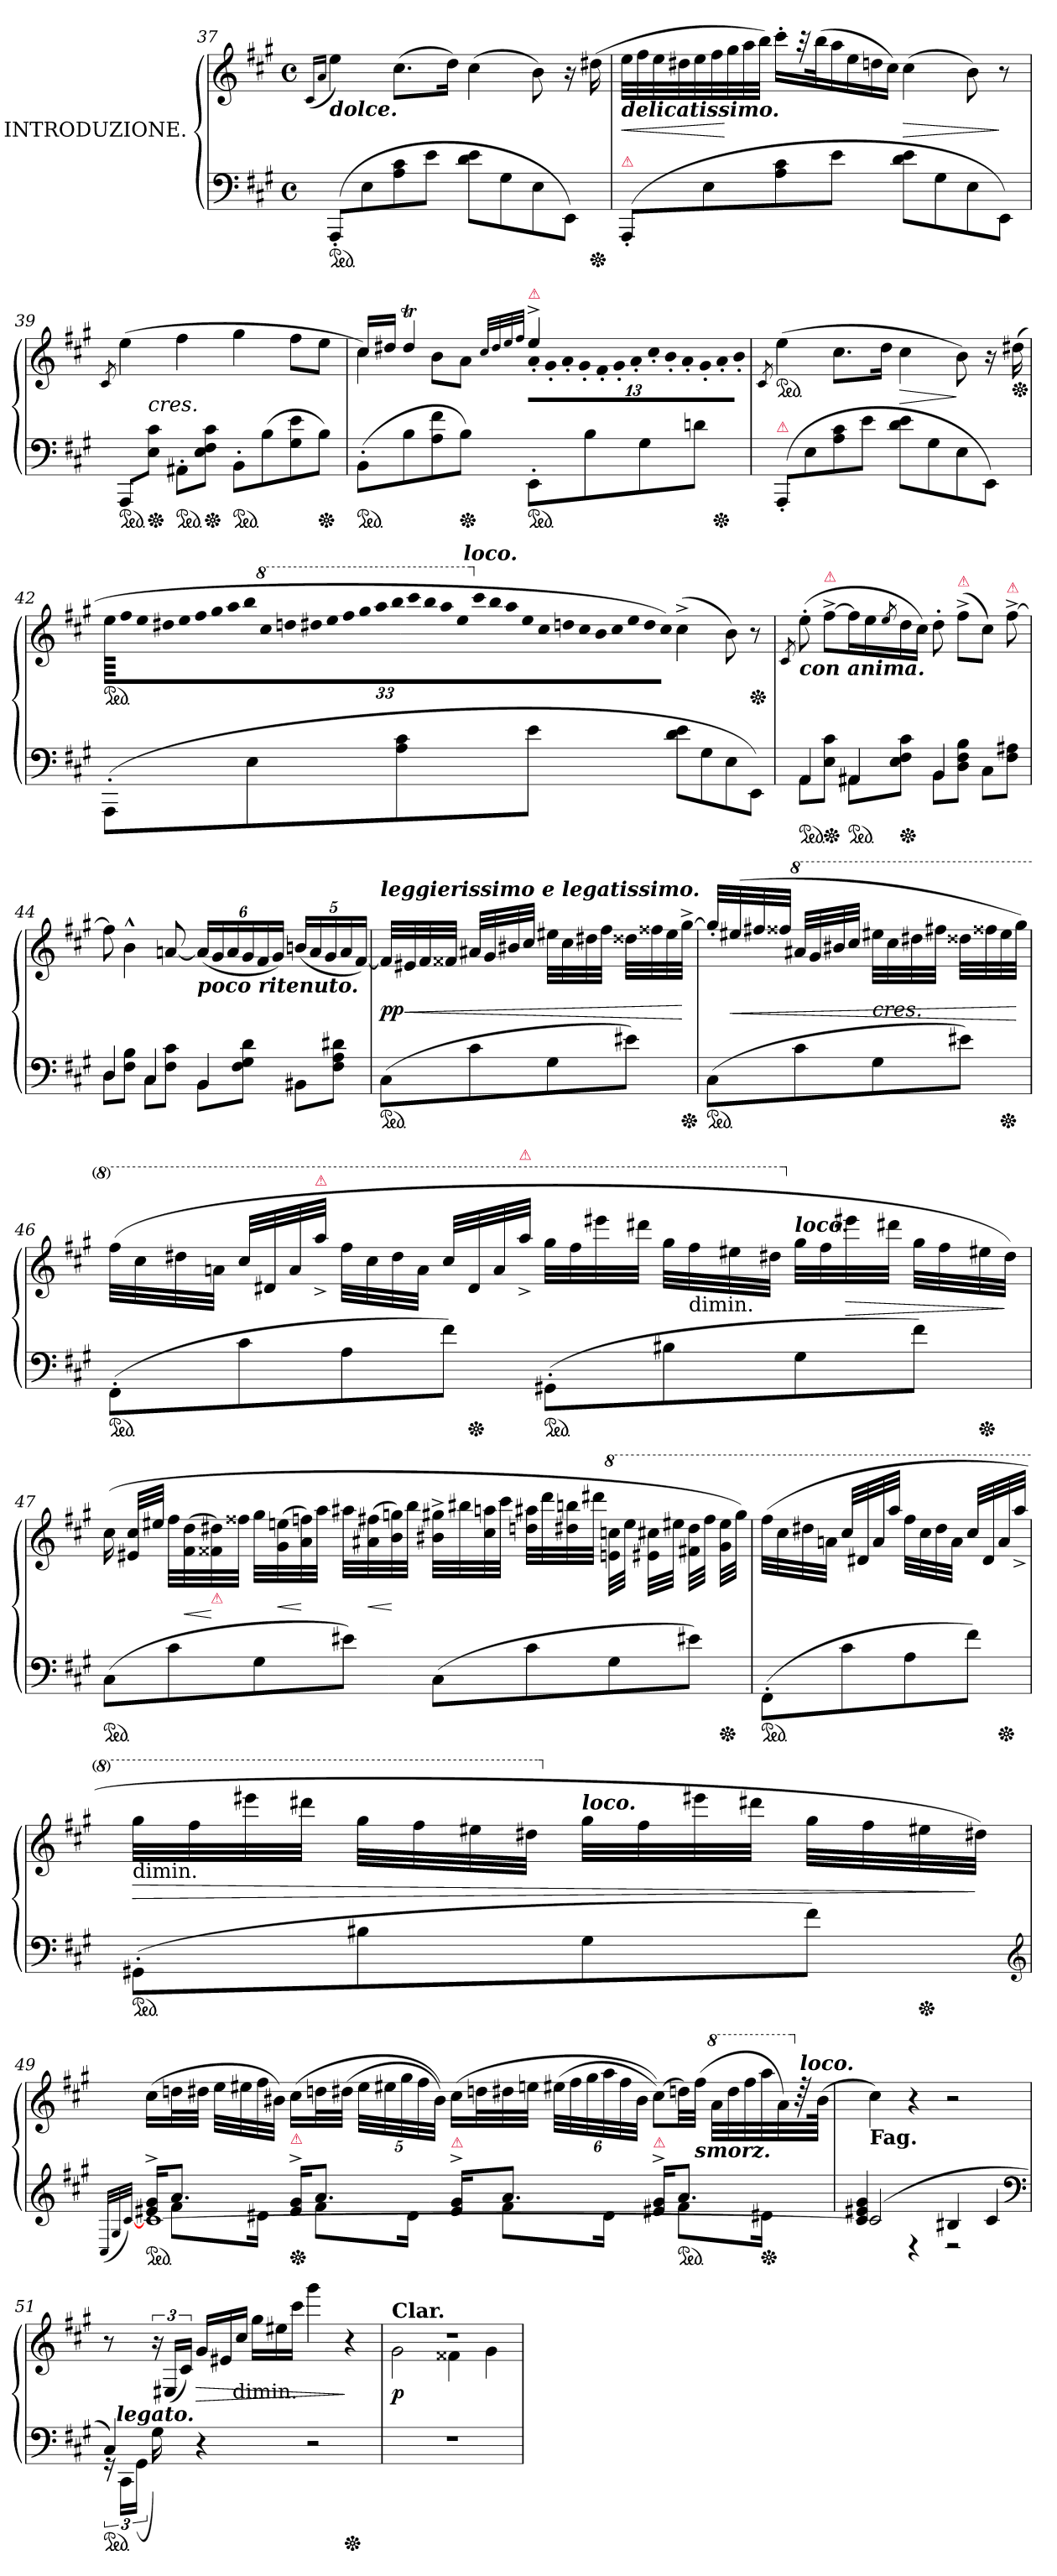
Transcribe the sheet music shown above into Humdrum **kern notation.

**kern	**kern	**dynam
*part1	*part1	*part1
*staff2	*staff1	*staff1/2
*I"INTRODUZIONE.	*	*
*clefF4	*clefG2	*
*k[f#c#g#]	*k[f#c#g#]	*
*A:	*A:	*
*M4/4	*M4/4	*
*met(c)	*met(c)	*
=37	=37	=37
.	(>16qqc#/LL	.
.	16qqa/JJ	.
!	!LO:TX:b:Bi:t=dolce.	!
!LO:TX:a:color=crimson:t=⚠	!	!
*ped	*	*
(>8AAA'>/L	4ee)	.
8E\	.	.
8A\ 8c#\	(>8.cc#L	.
8e\J	.	.
.	16ddJk)	.
8d 8eL	(>4cc#	.
8G#	.	.
8E	8b)	.
8EEJ)	16r	.
*Xped	*	*
.	(>16dd#X	.
=38	=38	=38
*	*Xtuplet	*
!	!LO:TX:b:Bi:t=delicatissimo.	!
!LO:TX:a:color=crimson:t=⚠	!	!
(>8AAA'</L	36eeLLL	<
.	36ff#	.
.	36ee	.
.	36dd#X	.
.	36ee	.
8E\	.	.
.	36ff#	.
.	36gg#	[
.	36aa	.
.	36bbJJJ)	.
8A\ 8c#\	16ccc#'>LL	.
.	32r	.
.	(>32bbK	.
!	!LO:N:vis=16	!
8e\J	32aa	.
!	!LO:N:vis=16	!
.	32ee	.
!	!LO:N:vis=16	!
.	32ddn	.
!	!LO:N:vis=16	!
.	32cc#JJ)	.
8d\ 8e\L	(>4cc#	>
8G#\	.	.
8E\	8b)	.
8EE\J)	8r	]
=39	=39	=39
.	8qc#/	.
!LO:TX:a:color=crimson:t=⚠	!	!
*	*^	*
*ped	*	*	*
8AAA/L	(>4ee	8ryy	.
!	!	!LO:TX:c:i:t=cres.	!
*Xped	*	*	*
8E\ 8c#\J	.	2..ryy	.
*ped	*	*	*
8AA#X'>L	4ff#	.	.
*Xped	*	*	*
8E 8F# 8c#J	.	.	.
*ped	*	*	*
8BB'>L	4gg#	.	.
(>8B	.	.	.
8G# 8e	8ff#L	.	.
*Xped	*	*	*
8BJ)	8eeJ	.	.
=40	=40	=40	=40
*ped	*	*	*
(>8BB'>\L	16cc#LL	4cc#)	.
.	16dd#XJJ	.	.
!	!LO:N:vis=4	!	!
8B\	4.dd#t	.	.
8A 8f#	.	8bL	.
*Xped	*	*	*
8BJ)	.	8aJ	.
.	32qqcc#/LLL	.	.
.	32qqdd#/	.	.
.	32qqee/	.	.
.	32qqff#/JJJ	.	.
!	!LO:N:vis=4	!	!
*	*	*tuplet	*
!	!LO:TX:a:color=crimson:t=⚠	!	!
!	!	!LO:N:vis=32	!
*ped	*	*	*
8EE'>L	2ee^>	26a'>LLL	.
!	!	!LO:N:vis=32	!
.	.	26g#'>	.
!	!	!LO:N:vis=32	!
.	.	26a'>	.
!	!	!LO:N:vis=32	!
.	.	26g#'>	.
8B	.	.	.
!	!	!LO:N:vis=32	!
.	.	26f#'>	.
!	!	!LO:N:vis=32	!
.	.	26g#'>	.
!	!	!LO:N:vis=32	!
.	.	26a'>	.
8G#	.	.	.
!	!	!LO:N:vis=32	!
.	.	26cc#'>	.
!	!	!LO:N:vis=32	!
.	.	26b'>	.
!	!	!LO:N:vis=32	!
.	.	26a'>	.
8dnJ	.	.	.
!	!	!LO:N:vis=32	!
.	.	26g#'>	.
!	!	!LO:N:vis=32	!
*Xped	*	*	*
.	.	26a'>	.
!	!	!LO:N:vis=32	!
.	.	26b'>JJJ	.
*	*v	*v	*
=41	=41	=41
.	8qc#/	.
!LO:TX:a:color=crimson:t=⚠	!	!
*	*ped	*
(>8AAA'</L	(>4ee	.
8E\	.	.
8A\ 8c#\	8.cc#L	.
8e\J	.	.
.	16ddJk	.
8d 8eL	4cc#	>
8G#	.	.
8E	8b)	]
8EEJ)	16r	.
*	*Xped	*
.	(>16dd#X	.
=42	=42	=42
!	!LO:TX:b:Bi:t=leggierissimo.	!
!	!LO:N:vis=32	!
*	*ped	*
(>8AAA'>\L	66eeLLL	.
!	!LO:N:vis=32	!
.	66ff#	.
!	!LO:N:vis=32	!
.	66ee	.
!	!LO:N:vis=32	!
.	66dd#X	.
!	!LO:N:vis=32	!
.	66ee	.
!	!LO:N:vis=32	!
.	66ff#	.
!	!LO:N:vis=32	!
.	66gg#	.
!	!LO:N:vis=32	!
.	66aa	.
!	!LO:N:vis=32	!
.	66bb	.
8E\	.	.
*	*8va	*
!	!LO:N:vis=32	!
.	66ccc#	.
!	!LO:N:vis=32	!
.	66dddn	.
!	!LO:N:vis=32	!
.	66ddd#X	.
!	!LO:N:vis=32	!
.	66eee	.
!	!LO:N:vis=32	!
.	66fff#	.
!	!LO:N:vis=32	!
.	66ggg#	.
!	!LO:N:vis=32	!
.	66aaa	.
!	!LO:N:vis=32	!
.	66bbb	.
8A\ 8c#\	.	.
!	!LO:N:vis=32	!
.	66cccc#	.
!	!LO:N:vis=32	!
.	66bbb	.
!	!LO:N:vis=32	!
.	66aaa	.
!	!LO:N:vis=32	!
.	66eee	.
*	*X8va	*
!	!LO:TX:a:Bi:t=loco.	!
!	!LO:N:vis=32	!
.	66ccc#	.
!	!LO:N:vis=32	!
.	66bb	.
!	!LO:N:vis=32	!
.	66aa	.
!	!LO:N:vis=32	!
.	66ee	.
8e\J	.	.
!	!LO:N:vis=32	!
.	66cc#	.
!	!LO:N:vis=32	!
.	66ddn	.
!	!LO:N:vis=32	!
.	66cc#	.
!	!LO:N:vis=32	!
.	66b	.
!	!LO:N:vis=32	!
.	66cc#	.
!	!LO:N:vis=32	!
.	66ee	.
!	!LO:N:vis=32	!
.	66dd	.
!	!LO:N:vis=32	!
.	66cc#JJJ)	.
8d\ 8e\L	(>4cc#^>	.
8G#\	.	.
8E\	8b)	.
*	*Xped	*
8EE\J)	8r	.
=43	=43	=43
.	8qc#/	.
*^	*	*
!	!	!LO:TX:b:Bi:t=con anima.	!
*ped	*	*	*
8AAL	4AA/	(>8ee'>	.
!	!	!LO:TX:a:color=crimson:t=⚠	!
*Xped	*	*	*
8E\ 8c#\J	.	[8ff#^<L	.
*ped	*	*	*
8AA#XL	4AA#X/	16ff#L]	.
.	.	16ee	.
.	.	8qee/	.
*Xped	*	*	*
8E\ 8F#\ 8c#\J	.	16dd	.
.	.	16cc#JJ)	.
8BBL	4BB/	8dd'>	.
!	!	!LO:TX:a:color=crimson:t=⚠	!
8D\ 8F#\ 8B\J	.	(>8ff#^<L	.
8C#L	4ryy	8cc#J)	.
!	!	!LO:TX:a:color=crimson:t=⚠	!
8F#\ 8A#X\J	.	[8ff#^<	.
=44	=44	=44	=44
8DL	4D/	8ff#]	.
8F#\ 8B\J	.	4b^^>	.
8C#L	4C#/	.	.
8F#\ 8c#\J	.	[8an	.
!	!	!LO:TX:b:Bi:t=poco ritenuto.	!
8BBL	4BB/	(<24aLL]	.
.	.	24g#	.
.	.	24a	.
8F#\ 8G#\ 8d\J	.	24g#	.
.	.	24f#	.
.	.	24g#JJ)	.
8BB#XL	4ryy	(<20bnLL	.
.	.	20a	.
.	.	20g#	.
8F#\ 8A\ 8d#X\J	.	.	.
.	.	20a	.
.	.	[20f#JJ)	.
*v	*v	*	*
=45	=45	=45
!	!LO:TX:a:Bi:t=leggierissimo e legatissimo.	!
*ped	*	*
(>8C#L	32f#LLL]	p p
.	32e#X	<
.	32f#	.
.	32f##XJJJ	.
8c#	32a#XLLL	.
.	32g#	.
.	32b#X	.
.	32cc#JJJ	.
8G#	32ee#X\LLL	.
.	32cc#\	.
.	32dd#X	.
.	32ff#JJJ	.
8e#XJ)	32dd##X\LLL	.
.	32ff##X\	.
.	32ee#\	.
*Xped	*	*
.	[32gg#^>JJJ	[
=	=	=
*ped	*	*
(>8C#L	32gg#'>/LLL]	.
.	(>32ee#X\	<
.	32ff#X	.
.	32ff##XJJJ	.
*	*8va	*
8c#	32aa#X/LLL	.
.	32gg#/	.
.	32bb#X	.
.	32ccc#JJJ	.
!	!LO:TX:c:i:t=cres.	!
8G#	32eee#X\LLL	.
.	32ccc#\	.
.	32ddd#X\	.
.	32fff#XJJJ	.
8e#XJ)	32ddd##X\LLL	.
.	32fff##X\	.
*Xped	*	*
.	32eee#\	.
.	32ggg#JJJ)	[
=46	=46	=46
*ped	*	*
(>8FF#'>L	(>32fff#\LLL	.
.	32ccc#\	.
.	32ddd#X	.
.	32aanJJJ	.
8c#	32ccc#/LLL	.
.	32dd#X/	.
.	32aa	.
!	!LO:TX:a:color=crimson:t=⚠	!
.	32aaa^<JJJ	.
8A	32fff#\LLL	.
.	32ccc#\	.
.	32ddd#	.
.	32aa\JJJ	.
8f#J)	32ccc#/LLL	.
*Xped	*	*
.	32dd#/	.
.	32aa	.
!	!LO:TX:a:color=crimson:t=⚠	!
.	32aaa^<JJJ	.
*ped	*	*
(>8GG#X'>L	32ggg#LLL	.
.	32fff#	.
.	32eeee#X	.
.	32dddd#XJJJ	.
8B#X	32ggg#LLL	.
!	!LO:TX:b:t=dimin.	!
.	32fff#	.
.	32eee#X	.
.	32ddd#XJJJ	.
*	*X8va	*
!	!LO:TX:a:Bi:t=loco.	!
8G#	32gg#LLL	.
.	32ff#	.
.	32eee#X	>
.	32ddd#XJJJ	.
8f#J)	32gg#LLL	.
.	32ff#	.
*Xped	*	*
.	32ee#X	.
.	32dd#JJJ)	]
=47	=47	=47
*ped	*	*
(>8C#L	(>16cc#	.
.	32e#X 32cc#LLL	.
.	32ee#XJJJ	.
8c#	32ff#LLL	.
.	(>32f# 32dd	<
!	!LO:TX:b:color=crimson:t=⚠	!
.	32f##X 32dd#X)	[
.	32ff##XJJJ	.
8G#	32gg#LLL	.
.	(>32g# 32een	<
.	32a 32ffn)	[
.	32aaJJJ	.
8e#XJ)	32aa#XLLL	.
.	(32a#X 32ff#X	<
.	32b 32ggn)	[
.	32bbJJJ	.
(>8C#L	32b#X^< 32gg#X^<LLL	.
.	32bb#X	.
.	32cc# 32aan	.
.	32ccc#JJJ	.
8c#	32ddn 32aa#XLLL	.
.	32ddd	.
.	32dd#X 32bbn	.
.	32ddd#XJJJ	.
*	*8va	*
8G#	32ee\ 32cccn\LLL	.
.	32eeeJJJ	.
.	32ee#X\ 32ccc#X\LLL	.
.	32eee#XJJJ	.
8e#XJ)	32ff#\ 32ddd#\LLL	.
.	32fff#JJJ	.
*Xped	*	*
.	32gg#\ 32eee#\LLL	.
.	32ggg#JJJ)	.
=48	=48	=48
!LO:TX:a:color=crimson:t=⚠	!	!
*ped	*	*
(>8FF#'</L	(>32fff#\LLL	.
.	32ccc#\	.
.	32ddd#X\	.
.	32aan\JJJ	.
8c#\	32ccc#/LLL	.
.	32dd#X	.
.	32aa	.
.	32aaaJJJ	.
8A\	32fff#\LLL	.
.	32ccc#\	.
.	32ddd#\	.
.	32aa\JJJ	.
8f#\J)	32ccc#/LLL	.
.	32dd#	.
*Xped	*	*
.	32aa	.
.	32aaa^JJJ	.
=	=	=
!	!LO:TX:b:t=dimin.	!
!LO:TX:a:color=crimson:t=⚠	!	!
*ped	*	*
(>8GG#X'</L	32ggg#LLL	>
.	32fff#	.
.	32eeee#X	.
.	32dddd#XJJJ	.
8B#X\	32ggg#LLL	.
.	32fff#	.
.	32eee#X	.
.	32ddd#XJJJ	.
*	*X8va	*
!	!LO:TX:a:Bi:t=loco.	!
8G#\	32gg#LLL	.
.	32ff#	.
.	32eee#X	.
.	32ddd#XJJJ	.
8f#\J)	32gg#LLL	.
.	32ff#	.
*Xped	*	*
.	32ee#X	.
.	32dd#XJJJ)	]
*clefG2	*	*
=49	=49	=49
*^	*	*
*	*^	*	*
.	.	(<32qqC#/LLL	.	.
.	.	32qqG#/	.	.
.	.	[<32qqc#/JJJ)	.	.
!LO:TX:a:color=crimson:t=⚠	!	!	!	!
!LO:TX:a:color=crimson:t=⚠	!	!	!	!
*ped	*	*	*	*
16e#X^> 16g#^>KL	16ryy	[1c#	(>16cc#LL	.
8.aJ	8f#L	.	32ddnL	.
.	.	.	32dd#XJJJ	.
.	.	.	32eeLLL	.
.	.	.	32ee#X	.
.	16d#XJk	.	32ff#	.
.	.	.	32b#XJJJ)	.
!	!	!	!LO:TX:b:Bi:color=crimson:t=⚠	!
!LO:TX:a:color=crimson:t=⚠	!	!	!	!
*Xped	*	*	*	*
16e#^> 16g#^>KL	16ryy	.	(>16cc#LL	.
8.aJ	8f#L	.	32ddnL	.
.	.	.	(>32dd#XJJJ	.
.	.	.	40ee#LLL	.
.	.	.	40ee#X	.
.	.	.	40gg#	.
.	16d#Jk	.	.	.
.	.	.	40ff#	.
.	.	.	40b#JJJ))	.
!LO:TX:a:color=crimson:t=⚠	!	!	!	!
!	!	!	!LO:N:vis=16	!
16e#^> 16g#^>KL	16ryy	.	(>32cc#LL	.
.	.	.	32ddnL	.
8.aJ	8f#L	.	32dd#X	.
.	.	.	32eenJJJ	.
.	.	.	(>48ee#XLLL	.
.	.	.	48ff#	.
.	.	.	48gg#	.
.	16d#Jk	.	48aa	.
.	.	.	48ff#	.
.	.	.	48b#JJJ	.
!LO:TX:a:color=crimson:t=⚠	!	!	!	!
!	!	!	!LO:N:vis=8	!
16e#X^> 16g#^>KL	16ryy	.	(>16cc#L))	.
*ped	*	*	*	*
8.aJ	8f#L	.	32ddnLL)	.
!	!	!	!LO:TX:b:Bi:t=smorz.	!
.	.	.	(>32ff#JJJ	.
*	*	*	*8va	*
*	*	*	*Xtuplet	*
.	.	.	48aaLLL	.
.	.	.	48ddd	.
.	.	.	48fff#	.
*Xped	*	*	*	*
.	16d#XJk	.	48aaa	.
.	.	.	48aa)	.
*	*	*	*X8va	*
.	.	.	96r	.
!	!	!	!LO:TX:a:Bi:t=loco.	!
.	.	.	(>96b#JJJk	.
*	*v	*v	*	*
=50	=50	=50	=50
!	!	!LO:TX:b:B:t=Fag.	!
(>2c#!/	4c#]/ 4e#X/ 4g#/	4cc#\)	.
.	4r	4r	.
4B#X!/	2r	2r	.
4c#!/	.	.	.
*clefF4	*	*	*
=51	=51	=51	=51
!LO:TX:a:color=crimson:t=⚠	!	!	!
*ped	*	*	*
4C#!)	24rGG	8r	.
!	!LO:TX:a:Bi:t=legato.	!	!
.	24CC#LL	.	.
.	(>24GG#JJ	.	.
*	*Xtuplet	*tuplet	*
.	24G#\)	24r	.
.	24ryy	(<24E#X/LL	.
.	24ryy	24c#/JJ)	.
*	*	*Xtuplet	*
2ryy	4r	24g#/LL	>
.	.	24e#X/	.
!	!	!LO:TX:c:t=dimin.	!
.	.	24cc#JJ	.
.	.	24gg#LL	.
.	.	24ee#X	.
.	.	24ccc#JJ	.
.	2r	4ggg#	.
*Xped	*	*	*
4ryy	.	4r	]
*v	*v	*	*
=52	=52	=52
*	*^	*
!	!LO:TX:a:B:t=Clar.	!	!
1rF	1rdd	2g#!\	p
.	.	4f##X!\	.
.	.	4g#!\	.
*	*v	*v	*
=	=	=
*-	*-	*-
